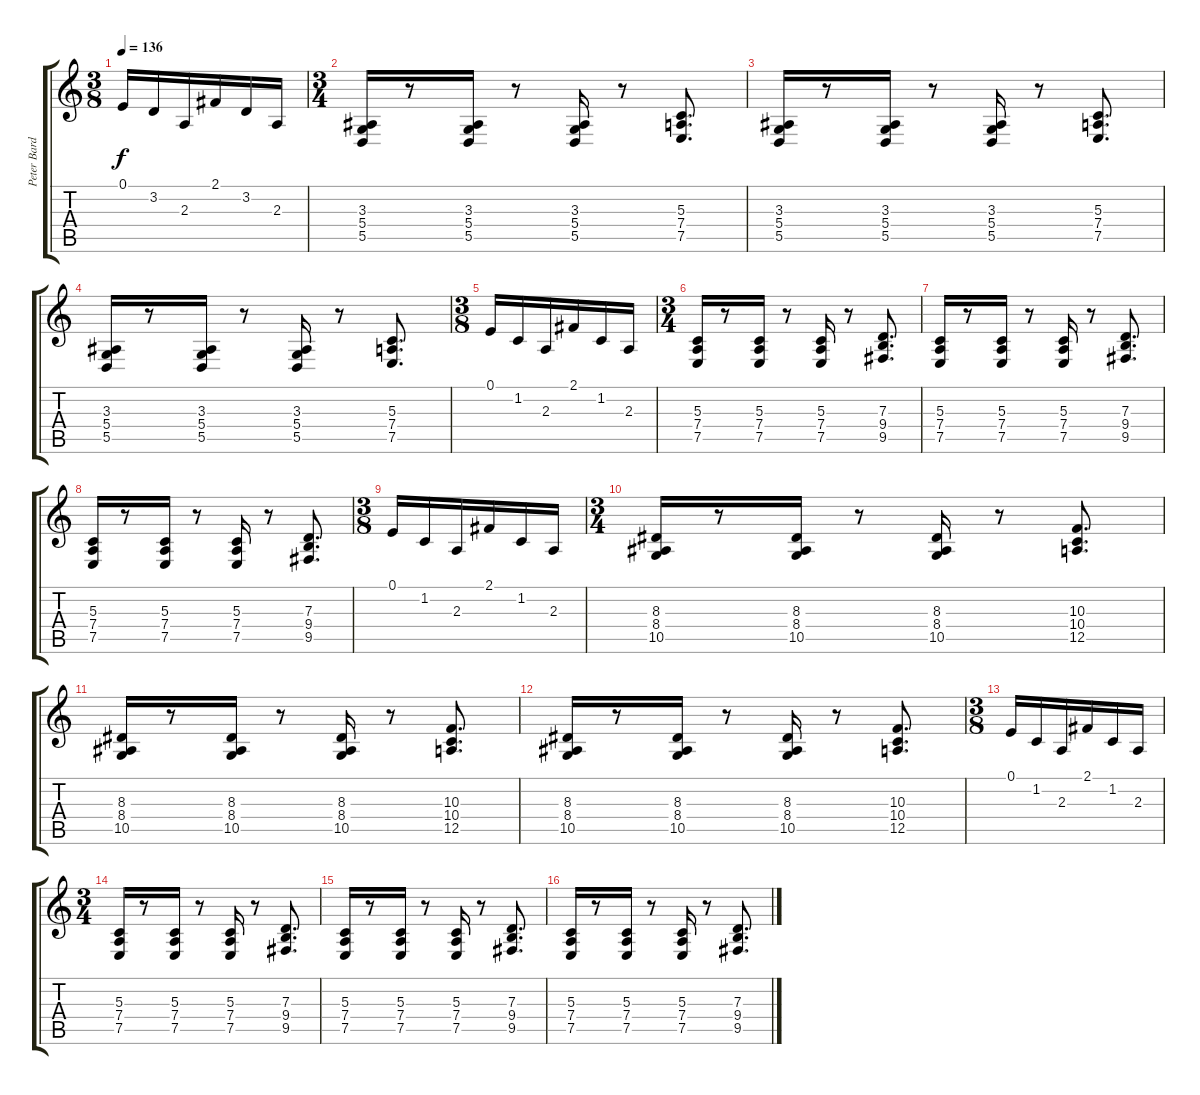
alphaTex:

\track ("Peter Bardens" "Peter Bard") {instrument harmonica}
\staff {score tabs}
\tuning (E4 B3 G3 D3 A2 E2) {hide}
\ts (3 8)
\tempo 136
\clef g2
\ks c
0.1.16{dy f} 3.2.16 2.3.16 2.1.16 3.2.16 2.3.16 |
\ts (3 4)
(3.3 5.4 5.5).16 r.8 (3.3 5.4 5.5).16 r.8 (3.3 5.4 5.5).16 r.8 (5.3 7.4 7.5).8{d} |
(3.3 5.4 5.5).16 r.8 (3.3 5.4 5.5).16 r.8 (3.3 5.4 5.5).16 r.8 (5.3 7.4 7.5).8{d} |
(3.3 5.4 5.5).16 r.8 (3.3 5.4 5.5).16 r.8 (3.3 5.4 5.5).16 r.8 (5.3 7.4 7.5).8{d} |
\ts (3 8)
0.1.16 1.2.16 2.3.16 2.1.16 1.2.16 2.3.16 |
\ts (3 4)
(5.3 7.4 7.5).16 r.8 (5.3 7.4 7.5).16 r.8 (5.3 7.4 7.5).16 r.8 (7.3 9.4 9.5).8{d} |
(5.3 7.4 7.5).16 r.8 (5.3 7.4 7.5).16 r.8 (5.3 7.4 7.5).16 r.8 (7.3 9.4 9.5).8{d} |
(5.3 7.4 7.5).16 r.8 (5.3 7.4 7.5).16 r.8 (5.3 7.4 7.5).16 r.8 (7.3 9.4 9.5).8{d} |
\ts (3 8)
0.1.16 1.2.16 2.3.16 2.1.16 1.2.16 2.3.16 |
\ts (3 4)
(8.3 8.4 10.5).16 r.8 (8.3 8.4 10.5).16 r.8 (8.3 8.4 10.5).16 r.8 (10.3 10.4 12.5).8{d} |
(8.3 8.4 10.5).16 r.8 (8.3 8.4 10.5).16 r.8 (8.3 8.4 10.5).16 r.8 (10.3 10.4 12.5).8{d} |
(8.3 8.4 10.5).16 r.8 (8.3 8.4 10.5).16 r.8 (8.3 8.4 10.5).16 r.8 (10.3 10.4 12.5).8{d} |
\ts (3 8)
0.1.16 1.2.16 2.3.16 2.1.16 1.2.16 2.3.16 |
\ts (3 4)
(5.3 7.4 7.5).16 r.8 (5.3 7.4 7.5).16 r.8 (5.3 7.4 7.5).16 r.8 (7.3 9.4 9.5).8{d} |
(5.3 7.4 7.5).16 r.8 (5.3 7.4 7.5).16 r.8 (5.3 7.4 7.5).16 r.8 (7.3 9.4 9.5).8{d} |
(5.3 7.4 7.5).16 r.8 (5.3 7.4 7.5).16 r.8 (5.3 7.4 7.5).16 r.8 (7.3 9.4 9.5).8{d}
